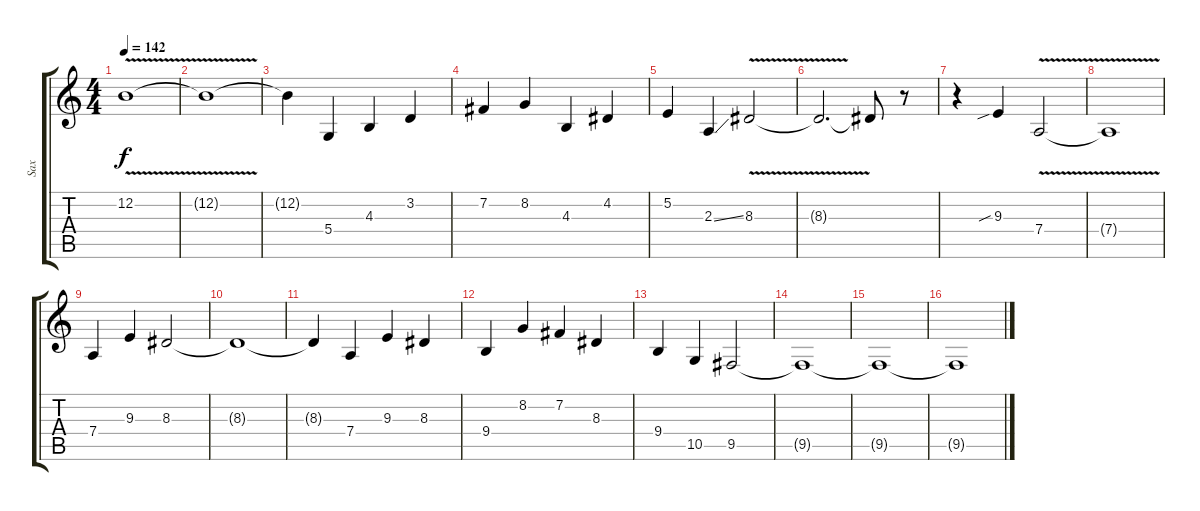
\track ("Sax" "Sax") {instrument altosax}
\staff {score tabs}
\tuning (E4 B3 G3 D3 A2 E2) {hide}
\ts (4 4)
\tempo 142
\clef g2
\ks c
12.2{v}.1{dy f} |
12.2{t}.1 |
12.2{t}.4 5.4.4 4.3.4 3.2.4 |
7.2.4 8.2.4 4.3.4 4.2.4 |
5.2.4 2.3{ss}.4 8.3{v}.2 |
8.3{t}.2{d} 8.3{t}.8 r.8 |
r.4 9.3{sib}.4 7.4{v}.2 |
7.4{t}.1 |
7.4.4 9.3.4 8.3.2 |
8.3{t}.1 |
8.3{t}.4 7.4.4 9.3.4 8.3.4 |
9.4.4 8.2.4 7.2.4 8.3.4 |
9.4.4 10.5.4 9.5.2 |
9.5{t}.1 |
9.5{t}.1 |
9.5{t}.1
